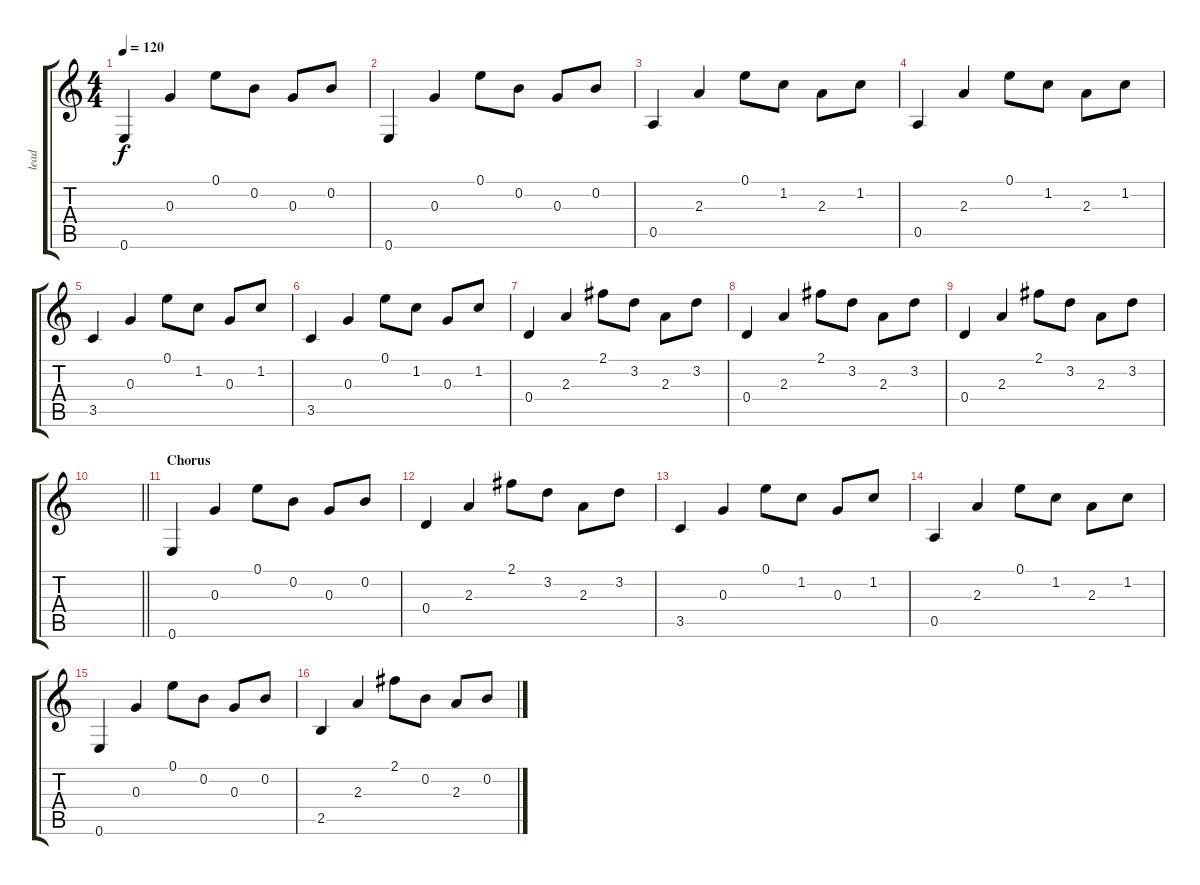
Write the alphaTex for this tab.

\track ("lead" "lead") {instrument electricguitarjazz}
\staff {score tabs}
\tuning (E4 B3 G3 D3 A2 E2) {hide}
\ts (4 4)
\tempo 120
\clef g2
\ks c
0.6.4{dy f} 0.3.4 0.1.8 0.2.8 0.3.8 0.2.8 |
0.6.4 0.3.4 0.1.8 0.2.8 0.3.8 0.2.8 |
0.5.4 2.3.4 0.1.8 1.2.8 2.3.8 1.2.8 |
0.5.4 2.3.4 0.1.8 1.2.8 2.3.8 1.2.8 |
3.5.4 0.3.4 0.1.8 1.2.8 0.3.8 1.2.8 |
3.5.4 0.3.4 0.1.8 1.2.8 0.3.8 1.2.8 |
0.4.4 2.3.4 2.1.8 3.2.8 2.3.8 3.2.8 |
0.4.4 2.3.4 2.1.8 3.2.8 2.3.8 3.2.8 |
0.4.4 2.3.4 2.1.8 3.2.8 2.3.8 3.2.8 |
\barLineRight lightlight
|
\section ("" "Chorus")
0.6.4 0.3.4 0.1.8 0.2.8 0.3.8 0.2.8 |
0.4.4 2.3.4 2.1.8 3.2.8 2.3.8 3.2.8 |
3.5.4 0.3.4 0.1.8 1.2.8 0.3.8 1.2.8 |
0.5.4 2.3.4 0.1.8 1.2.8 2.3.8 1.2.8 |
0.6.4 0.3.4 0.1.8 0.2.8 0.3.8 0.2.8 |
2.5.4 2.3.4 2.1.8 0.2.8 2.3.8 0.2.8
